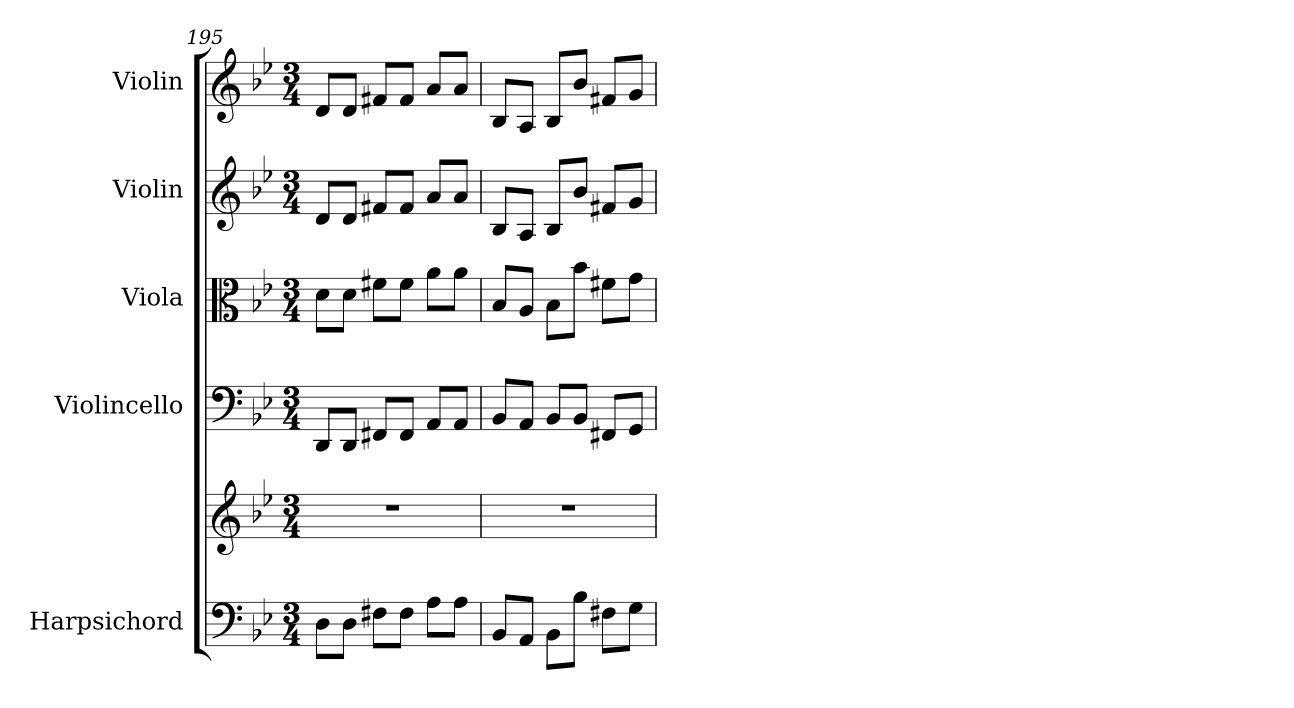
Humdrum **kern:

**kern	**kern	**kern	**kern	**kern	**kern
*part5	*part5	*part4	*part3	*part2	*part1
*staff6	*staff5	*staff4	*staff3	*staff2	*staff1
*I"Harpsichord	*	*I"Violincello	*I"Viola	*I"Violin	*I"Violin
*I'Hpschd	*	*I'Vc	*I'Vla	*I'Vln	*I'Vln
*clefF4	*clefG2	*clefF4	*clefC3	*clefG2	*clefG2
*k[b-e-]	*k[b-e-]	*k[b-e-]	*k[b-e-]	*k[b-e-]	*k[b-e-]
*M3/4	*M3/4	*M3/4	*M3/4	*M3/4	*M3/4
=195	=195	=195	=195	=195	=195
8D\L	2.r	8DD/L	8d\L	8d/L	8d/L
8D\J	.	8DD/J	8d\J	8d/J	8d/J
8F#X\L	.	8FF#X/L	8f#X\L	8f#X/L	8f#X/L
8F#\J	.	8FF#/J	8f#\J	8f#/J	8f#/J
8A\L	.	8AA/L	8a\L	8a/L	8a/L
8A\J	.	8AA/J	8a\J	8a/J	8a/J
=196	=196	=196	=196	=196	=196
8BB-/L	2.r	8BB-/L	8B-/L	8B-/L	8B-/L
8AA/J	.	8AA/J	8A/J	8A/J	8A/J
8BB-\L	.	8BB-/L	8B-\L	8B-/L	8B-/L
8B-\J	.	8BB-/J	8b-\J	8b-/J	8b-/J
8F#X\L	.	8FF#X/L	8f#X\L	8f#X/L	8f#X/L
8G\J	.	8GG/J	8g\J	8g/J	8g/J
=	=	=	=	=	=
*-	*-	*-	*-	*-	*-
